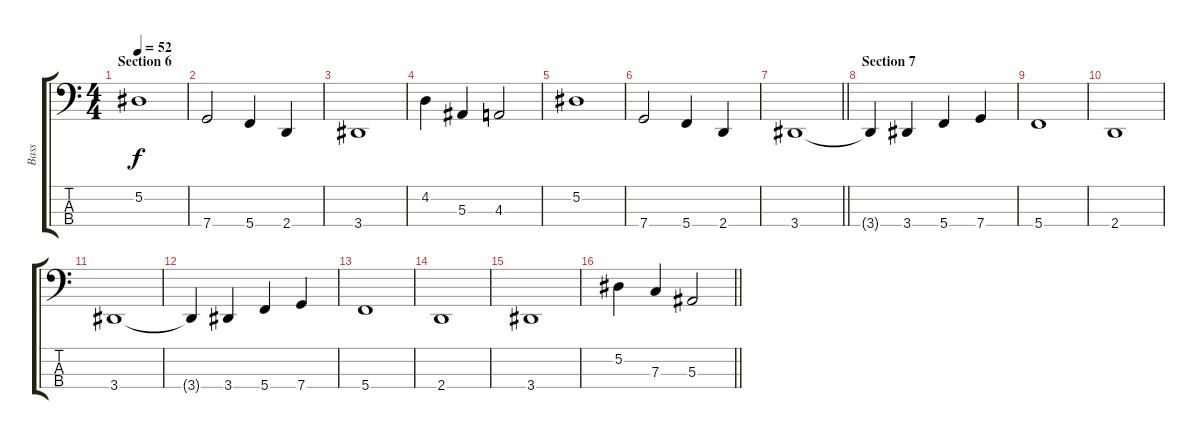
\track ("Bass" "Bass") {instrument electricbasspick}
\staff {score tabs}
\tuning (Eb2 Bb1 F1 C1) {hide}
\ts (4 4)
\section ("" "Section 6")
\tempo 52
\clef f4
\ks c
5.2.1{dy f} |
7.4.2 5.4.4 2.4.4 |
3.4.1 |
4.2.4 5.3.4 4.3.2 |
5.2.1 |
7.4.2 5.4.4 2.4.4 |
\barLineRight lightlight
3.4.1 |
\section ("" "Section 7")
3.4{t}.4 3.4.4 5.4.4 7.4.4 |
5.4.1 |
2.4.1 |
3.4.1 |
3.4{t}.4 3.4.4 5.4.4 7.4.4 |
5.4.1 |
2.4.1 |
3.4.1 |
\barLineRight lightlight
5.2.4 7.3.4 5.3.2
